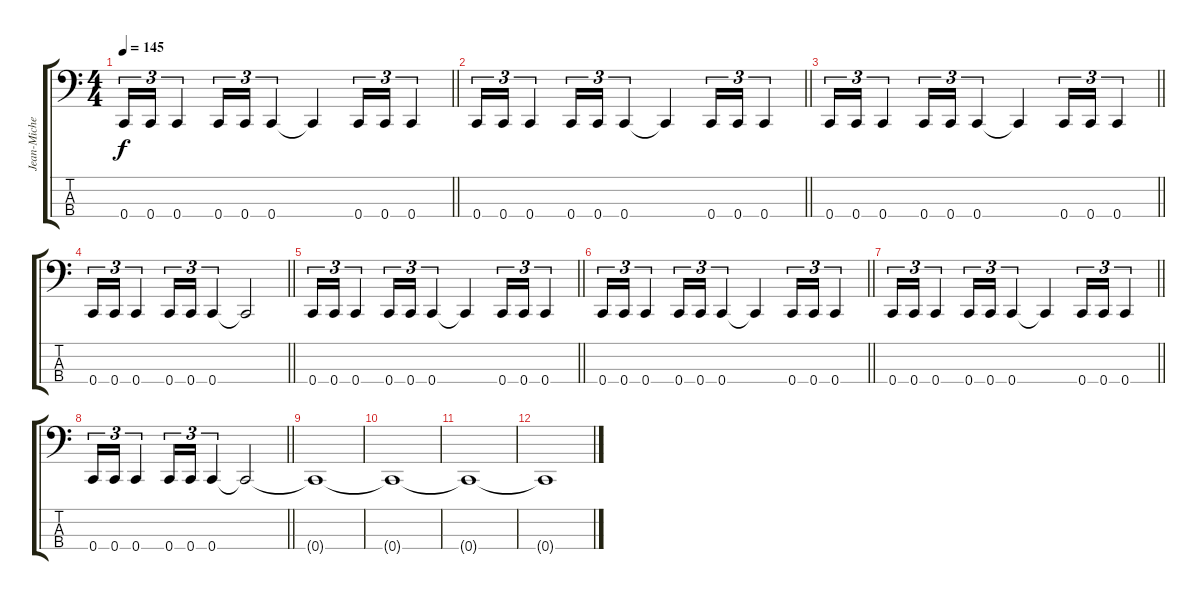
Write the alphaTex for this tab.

\track ("Jean-Michel Labadie" "Jean-Miche") {instrument electricbasspick}
\staff {score tabs}
\tuning (F2 C2 G1 C1) {hide}
\ts (4 4)
\tempo 145
\clef f4
\barLineRight lightlight
\ks c
0.4.16{tu (3 2) dy f} 0.4.16{tu (3 2)} 0.4.4{tu (3 2)} 0.4.16{tu (3 2)} 0.4.16{tu (3 2)} 0.4.4{tu (3 2)} 0.4{t}.4 0.4.16{tu (3 2)} 0.4.16{tu (3 2)} 0.4.4{tu (3 2)} |
\barLineRight lightlight
0.4.16{tu (3 2)} 0.4.16{tu (3 2)} 0.4.4{tu (3 2)} 0.4.16{tu (3 2)} 0.4.16{tu (3 2)} 0.4.4{tu (3 2)} 0.4{t}.4 0.4.16{tu (3 2)} 0.4.16{tu (3 2)} 0.4.4{tu (3 2)} |
\barLineRight lightlight
0.4.16{tu (3 2)} 0.4.16{tu (3 2)} 0.4.4{tu (3 2)} 0.4.16{tu (3 2)} 0.4.16{tu (3 2)} 0.4.4{tu (3 2)} 0.4{t}.4 0.4.16{tu (3 2)} 0.4.16{tu (3 2)} 0.4.4{tu (3 2)} |
\barLineRight lightlight
0.4.16{tu (3 2)} 0.4.16{tu (3 2)} 0.4.4{tu (3 2)} 0.4.16{tu (3 2)} 0.4.16{tu (3 2)} 0.4.4{tu (3 2)} 0.4{t}.2 |
\barLineRight lightlight
0.4.16{tu (3 2)} 0.4.16{tu (3 2)} 0.4.4{tu (3 2)} 0.4.16{tu (3 2)} 0.4.16{tu (3 2)} 0.4.4{tu (3 2)} 0.4{t}.4 0.4.16{tu (3 2)} 0.4.16{tu (3 2)} 0.4.4{tu (3 2)} |
\barLineRight lightlight
0.4.16{tu (3 2)} 0.4.16{tu (3 2)} 0.4.4{tu (3 2)} 0.4.16{tu (3 2)} 0.4.16{tu (3 2)} 0.4.4{tu (3 2)} 0.4{t}.4 0.4.16{tu (3 2)} 0.4.16{tu (3 2)} 0.4.4{tu (3 2)} |
\barLineRight lightlight
0.4.16{tu (3 2)} 0.4.16{tu (3 2)} 0.4.4{tu (3 2)} 0.4.16{tu (3 2)} 0.4.16{tu (3 2)} 0.4.4{tu (3 2)} 0.4{t}.4 0.4.16{tu (3 2)} 0.4.16{tu (3 2)} 0.4.4{tu (3 2)} |
\barLineRight lightlight
0.4.16{tu (3 2)} 0.4.16{tu (3 2)} 0.4.4{tu (3 2)} 0.4.16{tu (3 2)} 0.4.16{tu (3 2)} 0.4.4{tu (3 2)} 0.4{t}.2 |
0.4{t}.1{volume 0} |
0.4{t}.1 |
0.4{t}.1 |
0.4{t}.1
